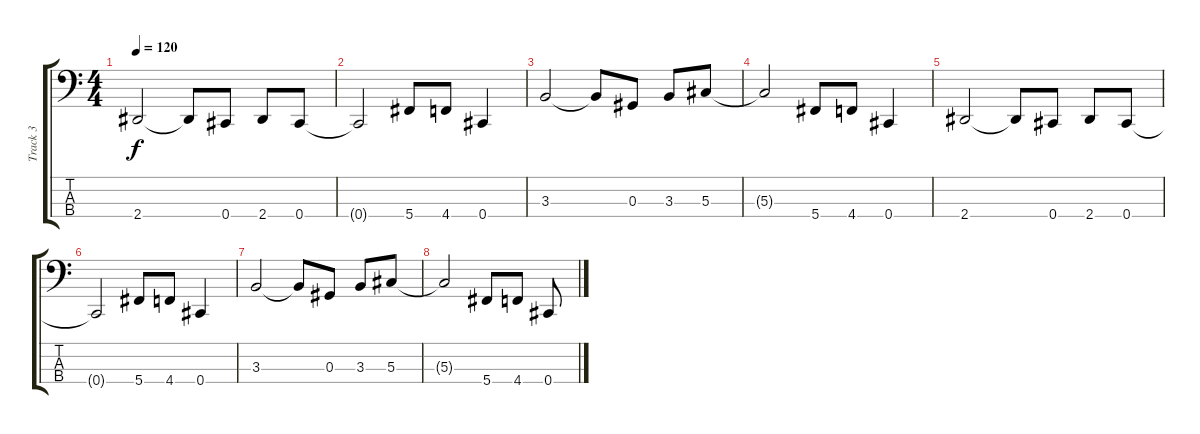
\track ("Track 3" "Track 3") {instrument electricbassfinger}
\staff {score tabs}
\tuning (Gb2 Db2 Ab1 Db1) {hide}
\ts (4 4)
\tempo 120
\clef f4
\ks c
2.4.2{dy f} 2.4{t}.8 0.4.8 2.4.8 0.4.8 |
0.4{t}.2 5.4.8 4.4.8 0.4.4 |
3.3.2 3.3{t}.8 0.3.8 3.3.8 5.3.8 |
5.3{t}.2 5.4.8 4.4.8 0.4.4 |
2.4.2 2.4{t}.8 0.4.8 2.4.8 0.4.8 |
0.4{t}.2 5.4.8 4.4.8 0.4.4 |
3.3.2 3.3{t}.8 0.3.8 3.3.8 5.3.8 |
5.3{t}.2 5.4.8 4.4.8 0.4.8
